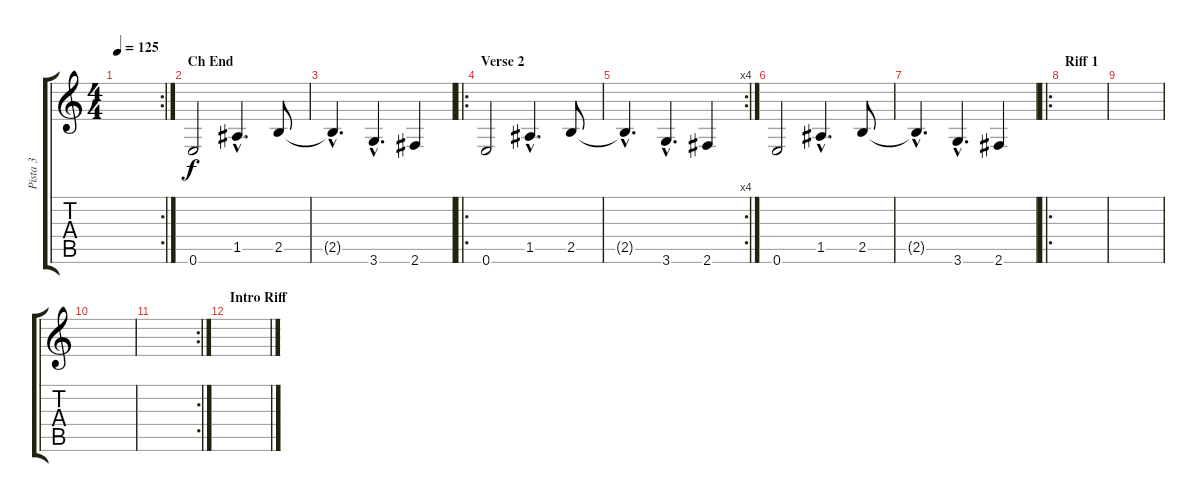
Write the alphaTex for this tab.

\track ("Pista 3" "Pista 3") {instrument electricbassfinger}
\staff {score tabs}
\tuning (E4 B3 G3 D3 A2 E2) {hide}
\rc 2
\ts (4 4)
\tempo 125
\clef g2
\ks c
|
\section ("" "Ch End")
0.6.2 1.5{hac}.4{d} 2.5.8 |
2.5{hac t}.4{d} 3.6{hac}.4{d} 2.6.4 |
\ro
\section ("" "Verse 2")
0.6.2 1.5{hac}.4{d} 2.5.8 |
\rc 4
2.5{hac t}.4{d} 3.6{hac}.4{d} 2.6.4 |
0.6.2 1.5{hac}.4{d} 2.5.8 |
2.5{hac t}.4{d} 3.6{hac}.4{d} 2.6.4 |
\ro
\section ("" "Riff 1")
|
|
|
\rc 2
|
\section ("" "Intro Riff")
